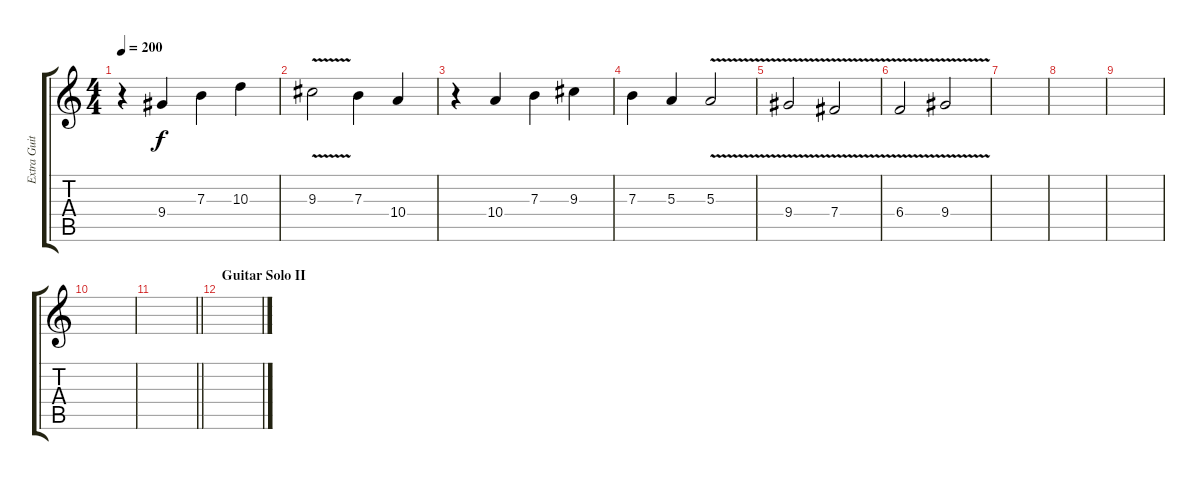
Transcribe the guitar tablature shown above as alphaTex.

\track ("Extra Guitar II" "Extra Guit") {instrument distortionguitar}
\staff {score tabs}
\tuning (Db4 Ab3 E3 B2 Gb2 Db2) {hide}
\ts (4 4)
\tempo 200
\clef g2
\ks c
r.4{dy f} 9.4.4 7.3.4 10.3.4 |
9.3{v}.2 7.3.4 10.4.4 |
r.4 10.4.4 7.3.4 9.3.4 |
7.3.4 5.3.4 5.3{v}.2 |
9.4{v}.2 7.4{v}.2 |
6.4{v}.2 9.4{v}.2 |
|
|
|
|
\barLineRight lightlight
|
\section ("" "Guitar Solo II")
